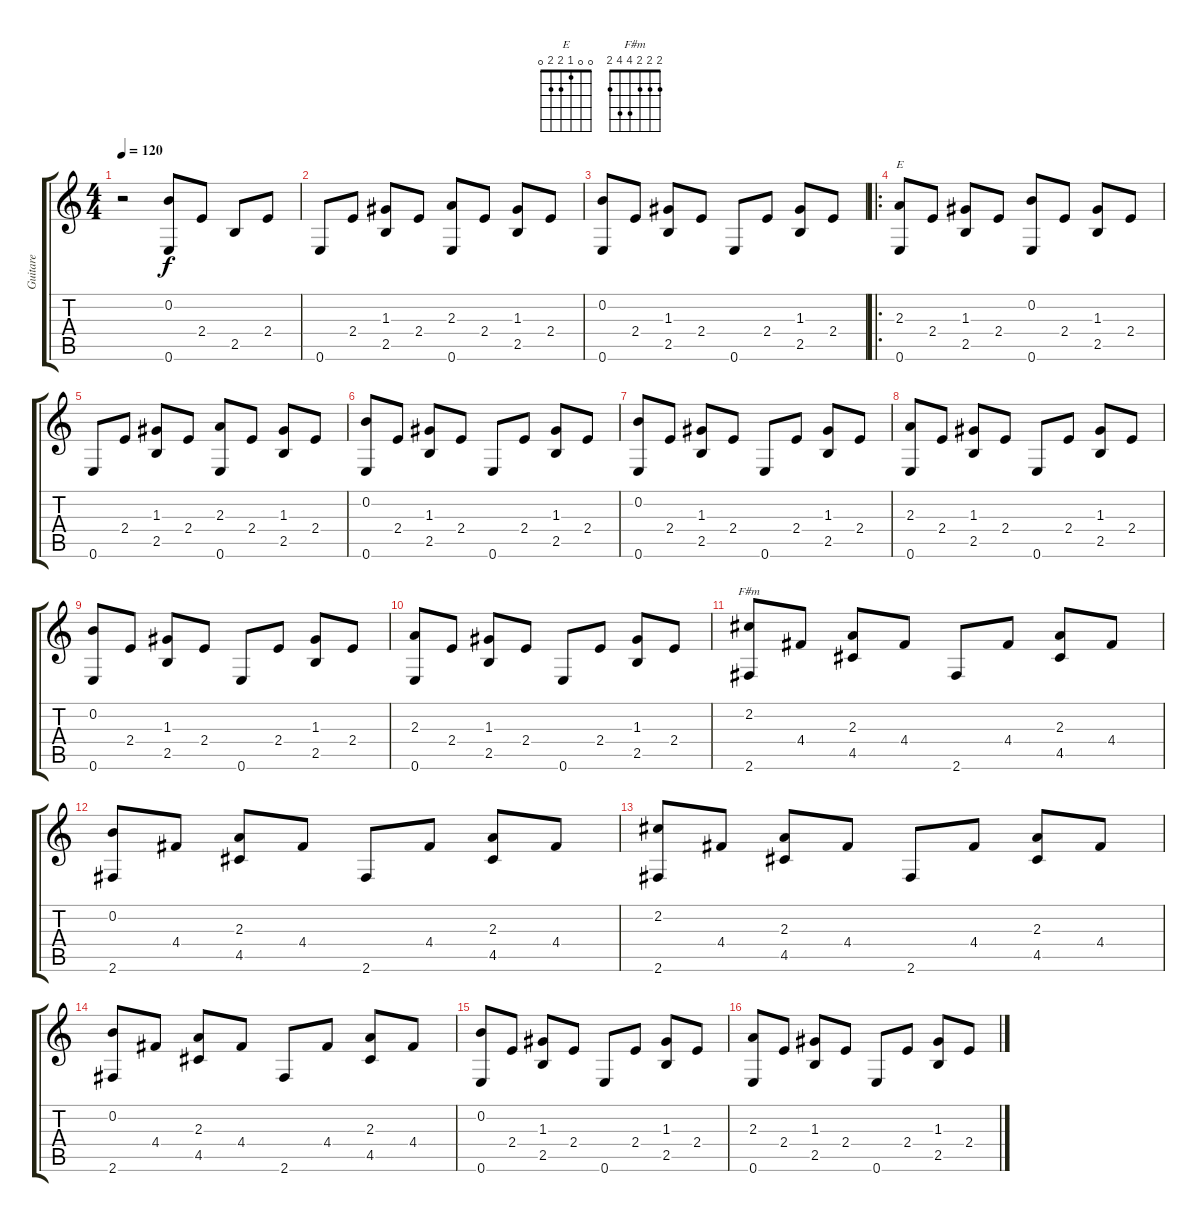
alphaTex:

\track ("Guitare" "Guitare") {instrument acousticguitarnylon}
\staff {score tabs}
\tuning (E4 B3 G3 D3 A2 E2) {hide}
\chord ("E" 0 0 1 2 2 0)
\chord ("F#m" 2 2 2 4 4 2)
\ts (4 4)
\tempo 120
\clef g2
\ks c
r.2{dy f instrument acousticguitarnylon} (0.2 0.6).8 2.4.8 2.5.8 2.4.8 |
0.6.8 2.4.8 (1.3 2.5).8 2.4.8 (2.3 0.6).8 2.4.8 (1.3 2.5).8 2.4.8 |
(0.2 0.6).8 2.4.8 (1.3 2.5).8 2.4.8 0.6.8 2.4.8 (1.3 2.5).8 2.4.8 |
\ro
(2.3 0.6).8{ch "E"} 2.4.8 (1.3 2.5).8 2.4.8 (0.2 0.6).8 2.4.8 (1.3 2.5).8 2.4.8 |
0.6.8 2.4.8 (1.3 2.5).8 2.4.8 (2.3 0.6).8 2.4.8 (1.3 2.5).8 2.4.8 |
(0.2 0.6).8 2.4.8 (1.3 2.5).8 2.4.8 0.6.8 2.4.8 (1.3 2.5).8 2.4.8 |
(0.2 0.6).8 2.4.8 (1.3 2.5).8 2.4.8 0.6.8 2.4.8 (1.3 2.5).8 2.4.8 |
(2.3 0.6).8 2.4.8 (1.3 2.5).8 2.4.8 0.6.8 2.4.8 (1.3 2.5).8 2.4.8 |
(0.2 0.6).8 2.4.8 (1.3 2.5).8 2.4.8 0.6.8 2.4.8 (1.3 2.5).8 2.4.8 |
(2.3 0.6).8 2.4.8 (1.3 2.5).8 2.4.8 0.6.8 2.4.8 (1.3 2.5).8 2.4.8 |
(2.2 2.6).8{ch "F#m"} 4.4.8 (2.3 4.5).8 4.4.8 2.6.8 4.4.8 (2.3 4.5).8 4.4.8 |
(0.2 2.6).8 4.4.8 (2.3 4.5).8 4.4.8 2.6.8 4.4.8 (2.3 4.5).8 4.4.8 |
(2.2 2.6).8 4.4.8 (2.3 4.5).8 4.4.8 2.6.8 4.4.8 (2.3 4.5).8 4.4.8 |
(0.2 2.6).8 4.4.8 (2.3 4.5).8 4.4.8 2.6.8 4.4.8 (2.3 4.5).8 4.4.8 |
(0.2 0.6).8 2.4.8 (1.3 2.5).8 2.4.8 0.6.8 2.4.8 (1.3 2.5).8 2.4.8 |
(2.3 0.6).8 2.4.8 (1.3 2.5).8 2.4.8 0.6.8 2.4.8 (1.3 2.5).8 2.4.8
